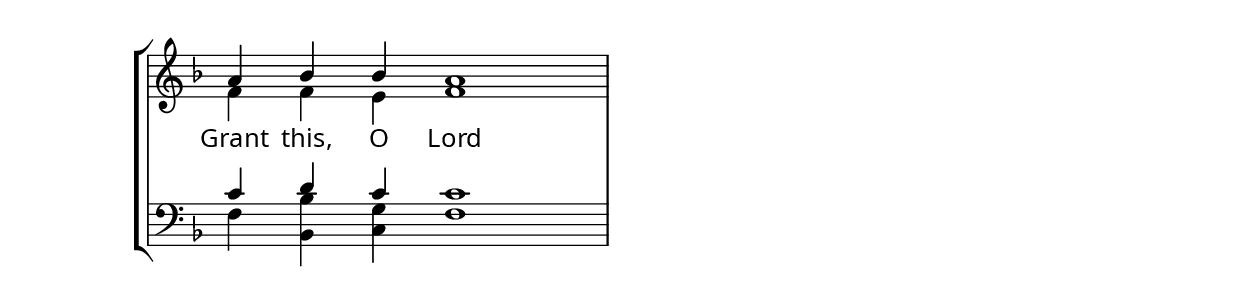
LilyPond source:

\version "2.24.4"

\paper {
    #(define fonts
        (set-global-fonts
            #:roman "EB Garamond SemiBold"
    ))
}

keyTime = { \key f \major}

SopMusic    = \relative {a'4 bes4 bes4 a1}
AltoMusic   = \relative {f'4 f4 e4 f1}
TenorMusic  = \relative {c'4  d4 c4 c1}
BassMusic   = \relative {f4  <<bes4 bes,4>> <<c4 g'4>> f1}

VerseOne = \lyricmode {
    Grant this, O Lord
    }
VerseTwo = \lyricmode {
    \override LyricText.font-size = #'-1
    Подай, Гос -- по -- ди
    }
VerseThree = \lyricmode {
    \override LyricText.font-name = #"EB Garamond, Semi-Bold Italic"
    \override LyricText.font-size = #'-1
    Poday, Gos -- po -- di
}

\score {
    \new StaffGroup <<
        \new Staff \with {midiInstrument = "choir aahs"} <<
            \clef "treble"
            \new Voice = "Sop"  { \voiceOne \keyTime \SopMusic \bar "|"}
            \new Voice = "Alto" { \voiceTwo \AltoMusic }
            \new Lyrics \lyricsto "Sop" { \VerseOne }
            %\new Lyrics \lyricsto "Sop" { \VerseTwo }
            %\new Lyrics \lyricsto "Sop" { \VerseThree }
        >>
        \new Staff \with {midiInstrument = "choir aahs"} <<
            \clef "bass"
            \new Voice = "Tenor" { \voiceOne \keyTime \TenorMusic \bar "|"}
            \new Voice = "Bass" { \voiceTwo \BassMusic} 
        >>
    >>
    \layout {
        \context {
            \Staff
                \remove Time_signature_engraver
                measureBarType = #'()
                forbidBreakBetweenBarLines = ##f
        }
        \context {
            \Score
            \override SpacingSpanner spacing-increment = 4
        }
        \context {
            \Lyrics
                \override LyricSpace.minimum-distance = #1.0
        }
    }
    \midi {
        \tempo 4 = 120
    }
}
